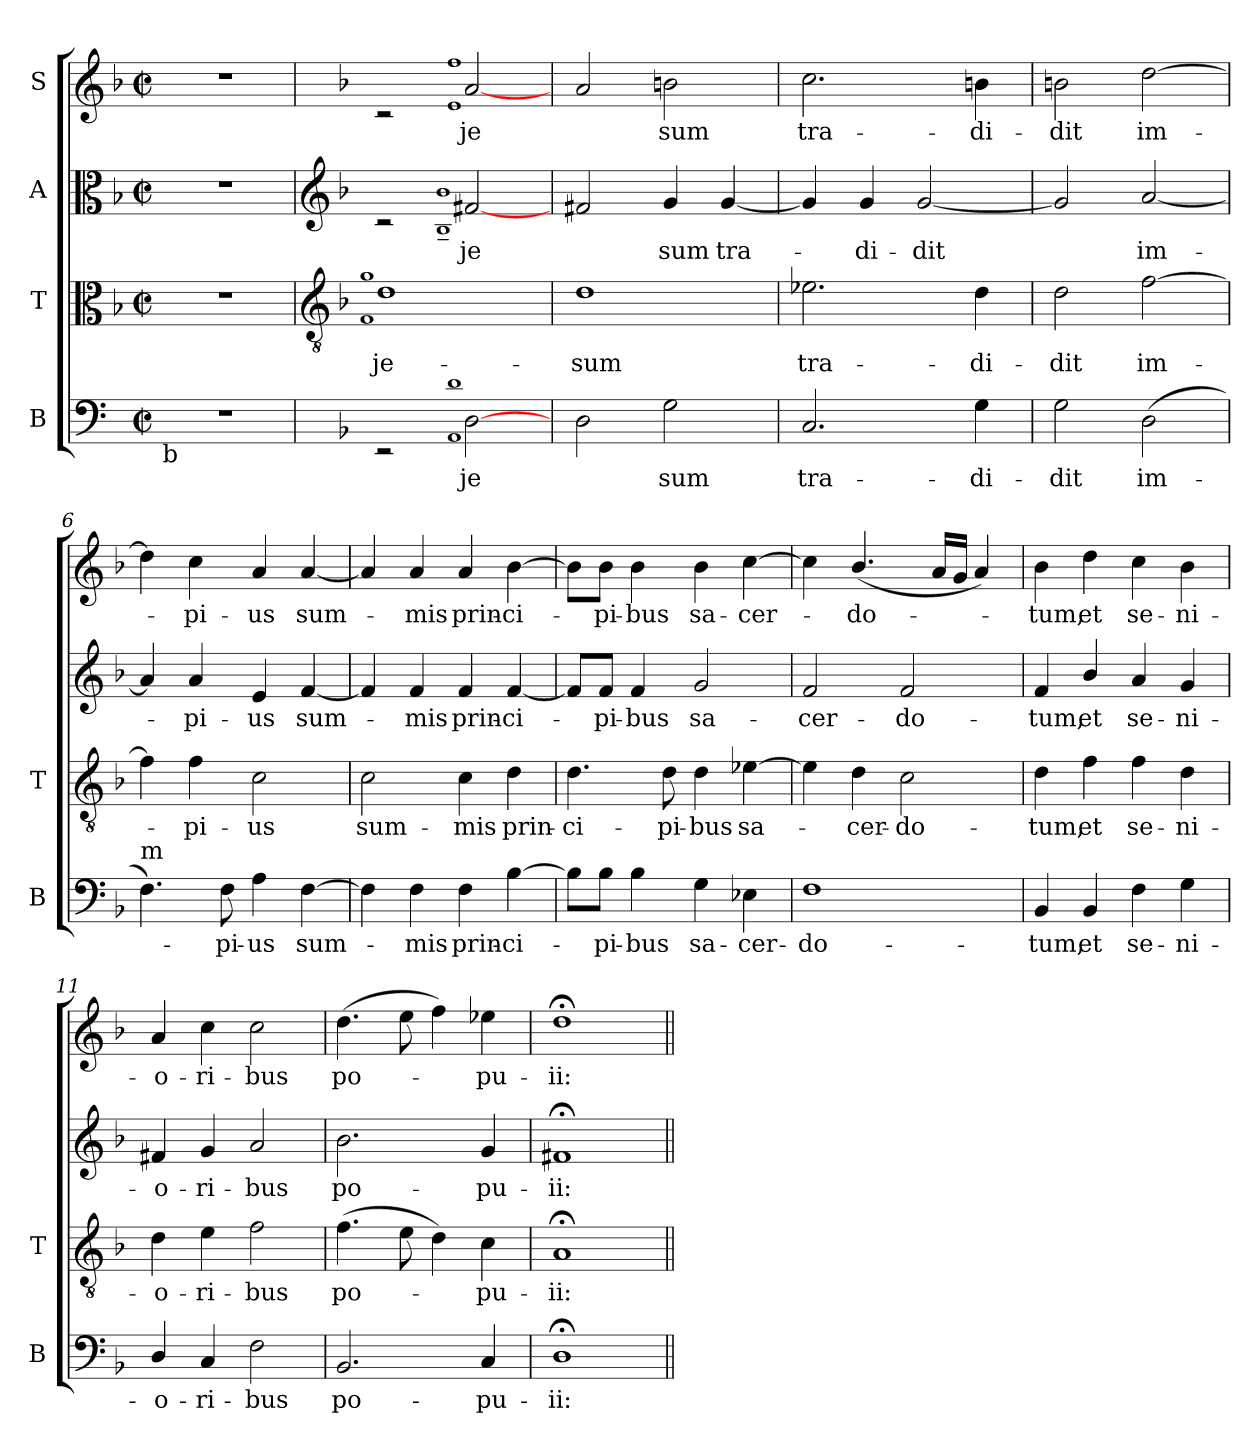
**kern	**text	**kern	**text	**kern	**text	**kern	**text
*part4	*part4	*part3	*part3	*part2	*part2	*part1	*part1
*staff4	*staff4	*staff3	*staff3	*staff2	*staff2	*staff1	*staff1
*I"B	*	*I"T	*	*I"A	*	*I"S	*
*I'B	*	*I'T	*	*	*	*	*
*clefF4	*	*clefC3	*	*clefC3	*	*clefG2	*
*ITrd-3c-5	*	*	*	*	*	*	*
*k[b-]	*	*k[b-]	*	*k[b-]	*	*k[b-]	*
*F:	*	*F:	*	*F:	*	*F:	*
*M2/2	*	*M2/2	*	*M2/2	*	*M2/2	*
*met(c|)	*	*met(c|)	*	*met(c|)	*	*met(c|)	*
=1	=1	=1	=1	=1	=1	=1	=1
!LO:TX:b:t=b	!	!	!	!	!	!	!
1r	.	1r	.	1r	.	1r	.
=2!	=2!	=2!	=2!	=2!	=2!	=2!	=2!
*	*	*clefGv2	*	*clefG2	*	*	*
*k[b-e-]	*	*	*	*	*	*	*
*B-:	*	*	*	*	*	*	*
.	.	1qF 1qg	.	.	.	.	.
*^	*	*	*	*	*	*	*
!	!	!	!	!LO:LY:b	!	!	!	!
*	*	*	*	*	*^	*	*^	*
2ryy	2rEE	.	1d	je-	2ryy	2rc	.	2ryy	2rc	.
1qD 1qg	.	.	.	.	1qB-~> 1qb-~>	.	.	1qe 1qff	.	.
!	!	!LO:LY:b	!	!	!	!	!LO:LY:b	!	!	!LO:LY:b
2ryy	[>2G\	je-	.	.	2ryy	[<2f#X/	je-	2ryy	[<2a/	je-
=3	=3	=3	=3	=3	=3	=3	=3	=3	=3	=3
!	!	!	!	!LO:LY:b	!	!	!	!	!	!
*	*	*	*	*	*v	*v	*	*	*	*
*v	*v	*	*	*	*	*	*v	*v	*
2G\	.	1d	-sum	2f#/	.	2a/	.
!	!LO:LY:b	!	!	!	!LO:LY:b	!	!LO:LY:b
2c\	-sum	.	.	4g/	-sum	2bn\	-sum
!	!	!	!	!	!LO:LY:b	!	!
.	.	.	.	[<4g/	tra-	.	.
=4	=4	=4	=4	=4	=4	=4	=4
!	!LO:LY:b	!	!LO:LY:b	!	!	!	!LO:LY:b
2.F/	tra-	2.e-X\	tra-	4g/]	.	2.cc\	tra-
!	!	!	!	!	!LO:LY:b	!	!
.	.	.	.	4g/	-di-	.	.
!	!	!	!	!	!LO:LY:b	!	!
.	.	.	.	[<2g/	-dit	.	.
!	!LO:LY:b	!	!LO:LY:b	!	!	!	!LO:LY:b
4c\	-di-	4d\	-di-	.	.	4bn\	-di-
=5	=5	=5	=5	=5	=5	=5	=5
!	!LO:LY:b	!	!LO:LY:b	!	!	!	!LO:LY:b
2c\	-dit	2d\	-dit	2g/]	.	2bn\	-dit
!	!LO:LY:b	!	!LO:LY:b	!	!LO:LY:b	!	!LO:LY:b
(>2G\	im-	[>2f\	im-	[<2a/	im-	[>2dd\	im-
=6	=6	=6	=6	=6	=6	=6	=6
!LO:TX:a:t=m	!	!	!	!	!	!	!
4.B-\)	.	4f\]	.	4a/]	.	4dd\]	.
!	!	!	!LO:LY:b	!	!LO:LY:b	!	!LO:LY:b
.	.	4f\	-pi-	4a/	-pi-	4cc\	-pi-
!	!LO:LY:b	!	!	!	!	!	!
8B-\	-pi-	.	.	.	.	.	.
!	!LO:LY:b	!	!LO:LY:b	!	!LO:LY:b	!	!LO:LY:b
4d\	-us	2c\	-us	4e/	-us	4a/	-us
!	!LO:LY:b	!	!	!	!LO:LY:b	!	!LO:LY:b
[<4B-\	sum-	.	.	[<4f/	sum-	[<4a/	sum-
!!LO:LB:g=z
=7	=7	=7	=7	=7	=7	=7	=7
!	!	!	!LO:LY:b	!	!	!	!
4B-\]	.	2c\	sum-	4f/]	.	4a/]	.
!	!LO:LY:b	!	!	!	!LO:LY:b	!	!LO:LY:b
4B-\	-mis	.	.	4f/	-mis	4a/	-mis
!	!LO:LY:b	!	!LO:LY:b	!	!LO:LY:b	!	!LO:LY:b
4B-\	prin-	4c\	-mis	4f/	prin-	4a/	prin-
!	!LO:LY:b	!	!LO:LY:b	!	!LO:LY:b	!	!LO:LY:b
[>4e-\	-ci-	4d\	prin-	[<4f/	-ci-	[>4b-\	-ci-
=8	=8	=8	=8	=8	=8	=8	=8
!	!	!	!LO:LY:b	!	!	!	!
8e-\L]	.	4.d\	-ci-	8f/L]	.	8b-\L]	.
!	!LO:LY:b	!	!	!	!LO:LY:b	!	!LO:LY:b
8e-\J	-pi-	.	.	8f/J	-pi-	8b-\J	-pi-
!	!LO:LY:b	!	!	!	!LO:LY:b	!	!LO:LY:b
4e-\	-bus	.	.	4f/	-bus	4b-\	-bus
!	!	!	!LO:LY:b	!	!	!	!
.	.	8d\	-pi-	.	.	.	.
!	!LO:LY:b	!	!LO:LY:b	!	!LO:LY:b	!	!LO:LY:b
4c\	sa-	4d\	-bus	2g/	sa-	4b-\	sa-
!	!LO:LY:b	!	!LO:LY:b	!	!	!	!LO:LY:b
4A-X\	-cer-	[>4e-X\	sa-	.	.	[>4cc\	-cer-
=9	=9	=9	=9	=9	=9	=9	=9
!	!LO:LY:b	!	!	!	!LO:LY:b	!	!
1B-	-do-	4e-\]	.	2f/	-cer-	4cc\]	.
!	!	!	!LO:LY:b	!	!	!	!LO:LY:b
.	.	4d\	-cer-	.	.	(<4.b-/	-do-
!	!	!	!LO:LY:b	!	!LO:LY:b	!	!
.	.	2c\	-do-	2f/	-do-	.	.
.	.	.	.	.	.	16a/LL	.
.	.	.	.	.	.	16g/JJ	.
.	.	.	.	.	.	4a/)	.
=10	=10	=10	=10	=10	=10	=10	=10
!	!LO:LY:b	!	!LO:LY:b	!	!LO:LY:b	!	!LO:LY:b
4E-/	-tum,	4d\	-tum,	4f/	-tum,	4b-\	-tum,
!	!LO:LY:b	!	!LO:LY:b	!	!LO:LY:b	!	!LO:LY:b
4E-/	et	4f\	et	4b-/	et	4dd\	et
!	!LO:LY:b	!	!LO:LY:b	!	!LO:LY:b	!	!LO:LY:b
4B-\	se-	4f\	se-	4a/	se-	4cc\	se-
!	!LO:LY:b:rj	!	!LO:LY:b:rj	!	!LO:LY:b:rj	!	!LO:LY:b:rj
4c\	-ni-	4d\	-ni-	4g/	-ni-	4b-\	-ni-
=11	=11	=11	=11	=11	=11	=11	=11
!	!LO:LY:b	!	!LO:LY:b	!	!LO:LY:b	!	!LO:LY:b
4G/	-o-	4d\	-o-	4f#X/	-o-	4a/	-o-
!	!LO:LY:b	!	!LO:LY:b	!	!LO:LY:b	!	!LO:LY:b
4F/	-ri-	4e\	-ri-	4g/	-ri-	4cc\	-ri-
!	!LO:LY:b:rj	!	!LO:LY:b:rj	!	!LO:LY:b:rj	!	!LO:LY:b:rj
2B-\	-bus	2f\	-bus	2a/	-bus	2cc\	-bus
!!LO:LB:g=z
=12	=12	=12	=12	=12	=12	=12	=12
!	!LO:LY:b	!	!LO:LY:b	!	!LO:LY:b	!	!LO:LY:b
2.E-/	po-	(>4.f\	po-	2.b-\	po-	(>4.dd\	po-
.	.	8e\	.	.	.	8ee\	.
.	.	4d\)	.	.	.	4ff\)	.
!	!LO:LY:b	!	!LO:LY:b	!	!LO:LY:b	!	!LO:LY:b
4F/	-pu-	4c\	-pu-	4g/	-pu-	4ee-X\	-pu-
=13	=13	=13	=13	=13	=13	=13	=13
!	!LO:LY:b	!	!LO:LY:b	!	!LO:LY:b	!	!LO:LY:b
1G;<	-ii:	1A;	-ii:	1f#X;	-ii:	1dd;<	-ii:
=||	=||	=||	=||	=||	=||	=||	=||
*-	*-	*-	*-	*-	*-	*-	*-
